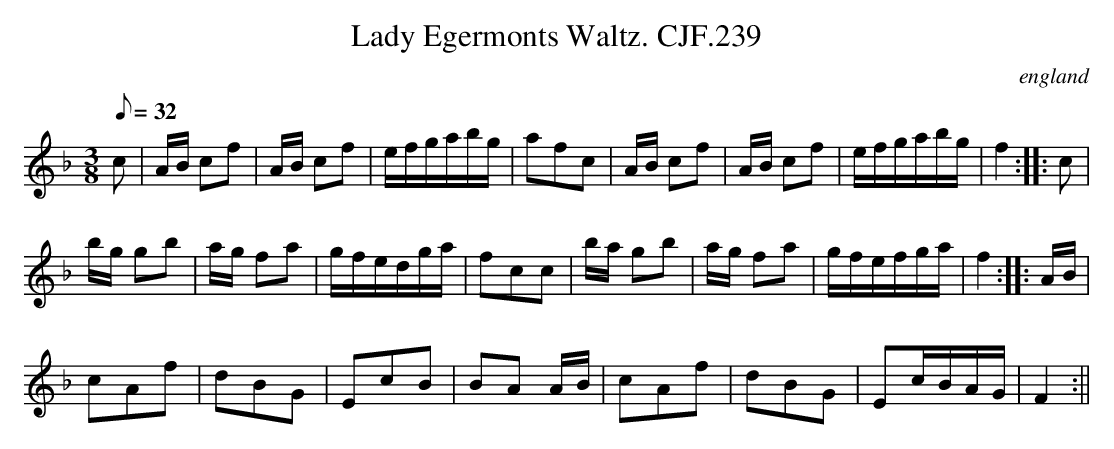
X:1
T:Lady Egermonts Waltz. CJF.239
O:england
M:3/8
L:1/8
Q:32
K:F
c|A/B/ cf|A/B/ cf|e/f/g/a/b/g/|afc|\
A/B/ cf|A/B/ cf|e/f/g/a/b/g/|f2:||:c|
b/g/ gb|a/g/ fa|g/f/e/d/g/a/|fcc|\
b/a/ gb|a/g/ fa|g/f/e/f/g/a/|f2:||:A/B/|
cAf|dBG|EcB|BA A/B/|cAf|dBG|Ec/B/A/G/|F2:||
